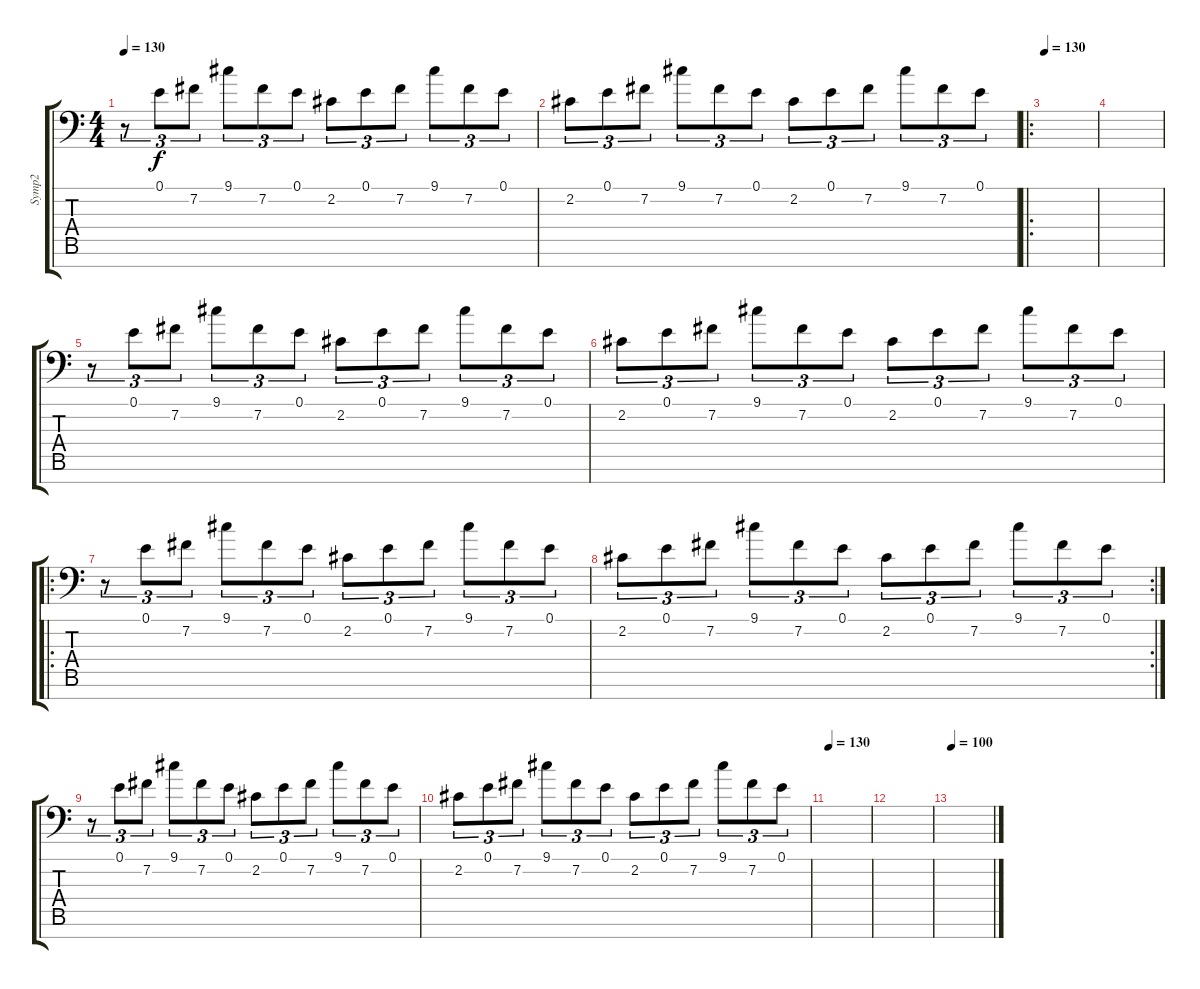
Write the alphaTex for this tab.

\track ("Symp2" "Symp2") {instrument orchestralharp}
\staff {score tabs}
\tuning (E4 B3 G3 D3 A2 E2 C-1) {hide}
\ts (4 4)
\tempo 130
\clef f4
\ks c
r.8{tu (3 2) dy f} 0.1.8{tu (3 2)} 7.2.8{tu (3 2)} 9.1.8{tu (3 2)} 7.2.8{tu (3 2)} 0.1.8{tu (3 2)} 2.2.8{tu (3 2)} 0.1.8{tu (3 2)} 7.2.8{tu (3 2)} 9.1.8{tu (3 2)} 7.2.8{tu (3 2)} 0.1.8{tu (3 2)} |
2.2.8{tu (3 2)} 0.1.8{tu (3 2)} 7.2.8{tu (3 2)} 9.1.8{tu (3 2)} 7.2.8{tu (3 2)} 0.1.8{tu (3 2)} 2.2.8{tu (3 2)} 0.1.8{tu (3 2)} 7.2.8{tu (3 2)} 9.1.8{tu (3 2)} 7.2.8{tu (3 2)} 0.1.8{tu (3 2)} |
\ro
\tempo 130
|
|
r.8{tu (3 2)} 0.1.8{tu (3 2)} 7.2.8{tu (3 2)} 9.1.8{tu (3 2)} 7.2.8{tu (3 2)} 0.1.8{tu (3 2)} 2.2.8{tu (3 2)} 0.1.8{tu (3 2)} 7.2.8{tu (3 2)} 9.1.8{tu (3 2)} 7.2.8{tu (3 2)} 0.1.8{tu (3 2)} |
2.2.8{tu (3 2)} 0.1.8{tu (3 2)} 7.2.8{tu (3 2)} 9.1.8{tu (3 2)} 7.2.8{tu (3 2)} 0.1.8{tu (3 2)} 2.2.8{tu (3 2)} 0.1.8{tu (3 2)} 7.2.8{tu (3 2)} 9.1.8{tu (3 2)} 7.2.8{tu (3 2)} 0.1.8{tu (3 2)} |
\ro
r.8{tu (3 2)} 0.1.8{tu (3 2)} 7.2.8{tu (3 2)} 9.1.8{tu (3 2)} 7.2.8{tu (3 2)} 0.1.8{tu (3 2)} 2.2.8{tu (3 2)} 0.1.8{tu (3 2)} 7.2.8{tu (3 2)} 9.1.8{tu (3 2)} 7.2.8{tu (3 2)} 0.1.8{tu (3 2)} |
\rc 2
2.2.8{tu (3 2)} 0.1.8{tu (3 2)} 7.2.8{tu (3 2)} 9.1.8{tu (3 2)} 7.2.8{tu (3 2)} 0.1.8{tu (3 2)} 2.2.8{tu (3 2)} 0.1.8{tu (3 2)} 7.2.8{tu (3 2)} 9.1.8{tu (3 2)} 7.2.8{tu (3 2)} 0.1.8{tu (3 2)} |
r.8{tu (3 2)} 0.1.8{tu (3 2)} 7.2.8{tu (3 2)} 9.1.8{tu (3 2)} 7.2.8{tu (3 2)} 0.1.8{tu (3 2)} 2.2.8{tu (3 2)} 0.1.8{tu (3 2)} 7.2.8{tu (3 2)} 9.1.8{tu (3 2)} 7.2.8{tu (3 2)} 0.1.8{tu (3 2)} |
2.2.8{tu (3 2)} 0.1.8{tu (3 2)} 7.2.8{tu (3 2)} 9.1.8{tu (3 2)} 7.2.8{tu (3 2)} 0.1.8{tu (3 2)} 2.2.8{tu (3 2)} 0.1.8{tu (3 2)} 7.2.8{tu (3 2)} 9.1.8{tu (3 2)} 7.2.8{tu (3 2)} 0.1.8{tu (3 2)} |
\tempo 130
|
|
\tempo 100
